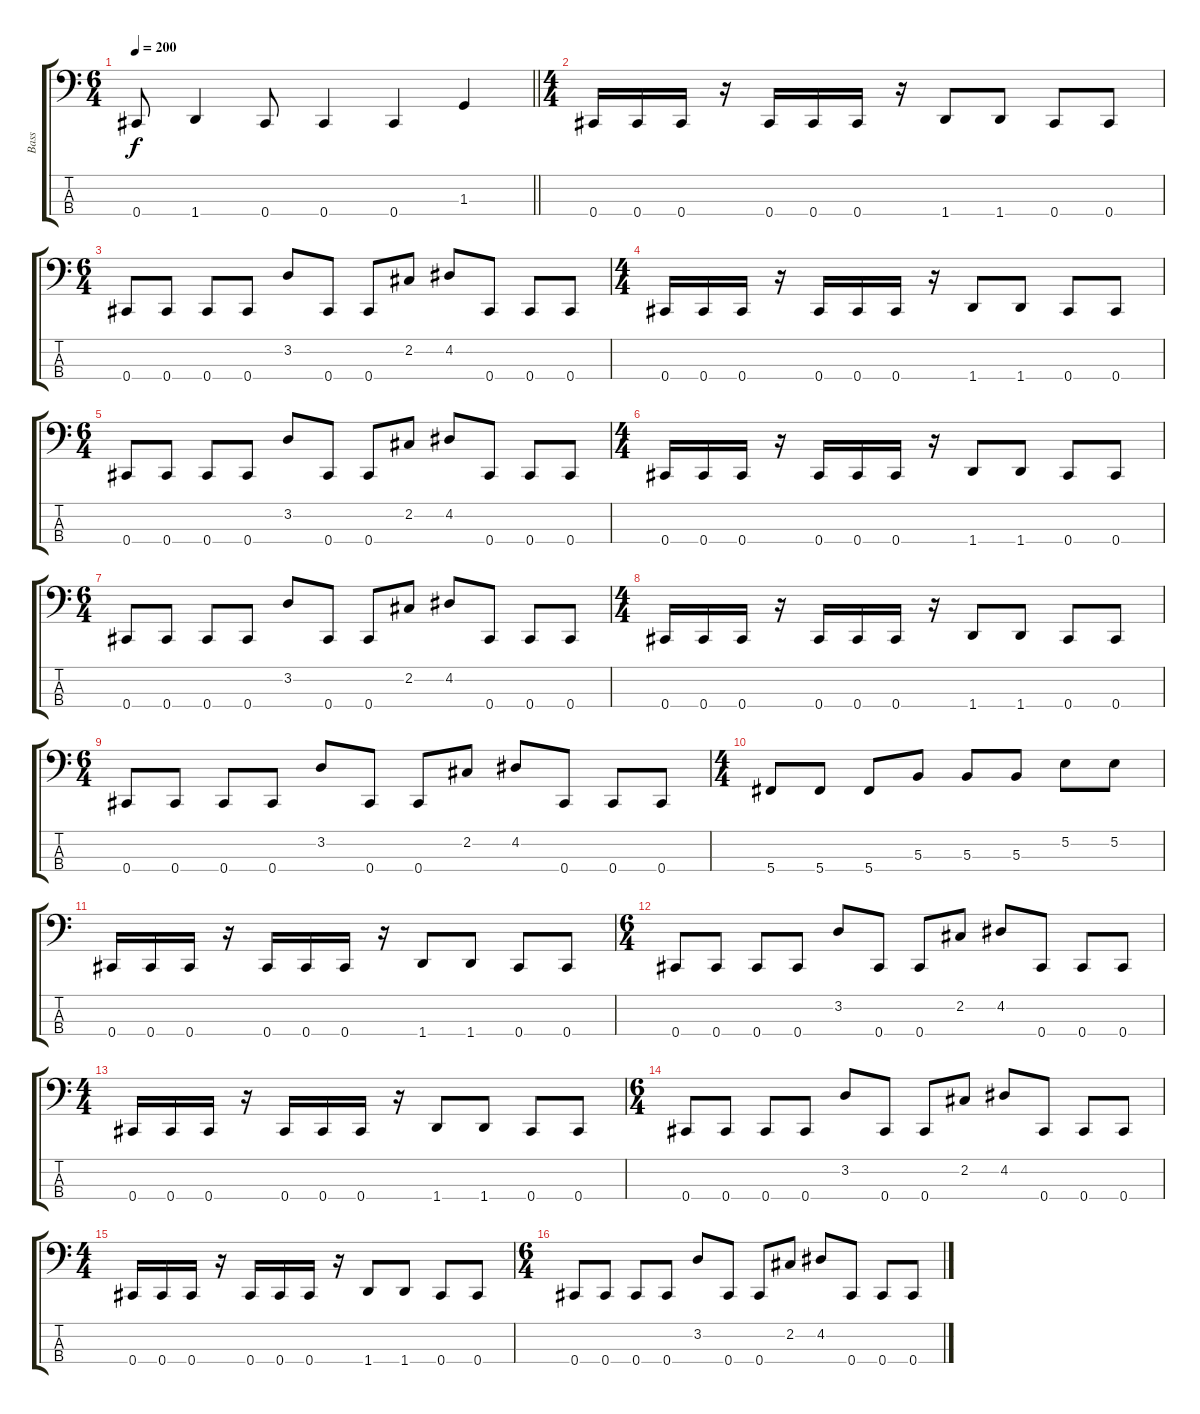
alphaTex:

\track ("Bass" "Bass") {instrument electricbasspick}
\staff {score tabs}
\tuning (E2 B1 Gb1 Db1) {hide}
\ts (6 4)
\tempo 200
\clef f4
\barLineRight lightlight
\ks c
0.4.8{dy f} 1.4.4 0.4.8 0.4.4 0.4.4 1.3.4 |
\ts (4 4)
0.4.16 0.4.16 0.4.16 r.16 0.4.16 0.4.16 0.4.16 r.16 1.4.8 1.4.8 0.4.8 0.4.8 |
\ts (6 4)
0.4.8 0.4.8 0.4.8 0.4.8 3.2.8 0.4.8 0.4.8 2.2.8 4.2.8 0.4.8 0.4.8 0.4.8 |
\ts (4 4)
0.4.16 0.4.16 0.4.16 r.16 0.4.16 0.4.16 0.4.16 r.16 1.4.8 1.4.8 0.4.8 0.4.8 |
\ts (6 4)
0.4.8 0.4.8 0.4.8 0.4.8 3.2.8 0.4.8 0.4.8 2.2.8 4.2.8 0.4.8 0.4.8 0.4.8 |
\ts (4 4)
0.4.16 0.4.16 0.4.16 r.16 0.4.16 0.4.16 0.4.16 r.16 1.4.8 1.4.8 0.4.8 0.4.8 |
\ts (6 4)
0.4.8 0.4.8 0.4.8 0.4.8 3.2.8 0.4.8 0.4.8 2.2.8 4.2.8 0.4.8 0.4.8 0.4.8 |
\ts (4 4)
0.4.16 0.4.16 0.4.16 r.16 0.4.16 0.4.16 0.4.16 r.16 1.4.8 1.4.8 0.4.8 0.4.8 |
\ts (6 4)
0.4.8 0.4.8 0.4.8 0.4.8 3.2.8 0.4.8 0.4.8 2.2.8 4.2.8 0.4.8 0.4.8 0.4.8 |
\ts (4 4)
5.4.8 5.4.8 5.4.8 5.3.8 5.3.8 5.3.8 5.2.8 5.2.8 |
0.4.16 0.4.16 0.4.16 r.16 0.4.16 0.4.16 0.4.16 r.16 1.4.8 1.4.8 0.4.8 0.4.8 |
\ts (6 4)
0.4.8 0.4.8 0.4.8 0.4.8 3.2.8 0.4.8 0.4.8 2.2.8 4.2.8 0.4.8 0.4.8 0.4.8 |
\ts (4 4)
0.4.16 0.4.16 0.4.16 r.16 0.4.16 0.4.16 0.4.16 r.16 1.4.8 1.4.8 0.4.8 0.4.8 |
\ts (6 4)
0.4.8 0.4.8 0.4.8 0.4.8 3.2.8 0.4.8 0.4.8 2.2.8 4.2.8 0.4.8 0.4.8 0.4.8 |
\ts (4 4)
0.4.16 0.4.16 0.4.16 r.16 0.4.16 0.4.16 0.4.16 r.16 1.4.8 1.4.8 0.4.8 0.4.8 |
\ts (6 4)
0.4.8 0.4.8 0.4.8 0.4.8 3.2.8 0.4.8 0.4.8 2.2.8 4.2.8 0.4.8 0.4.8 0.4.8
